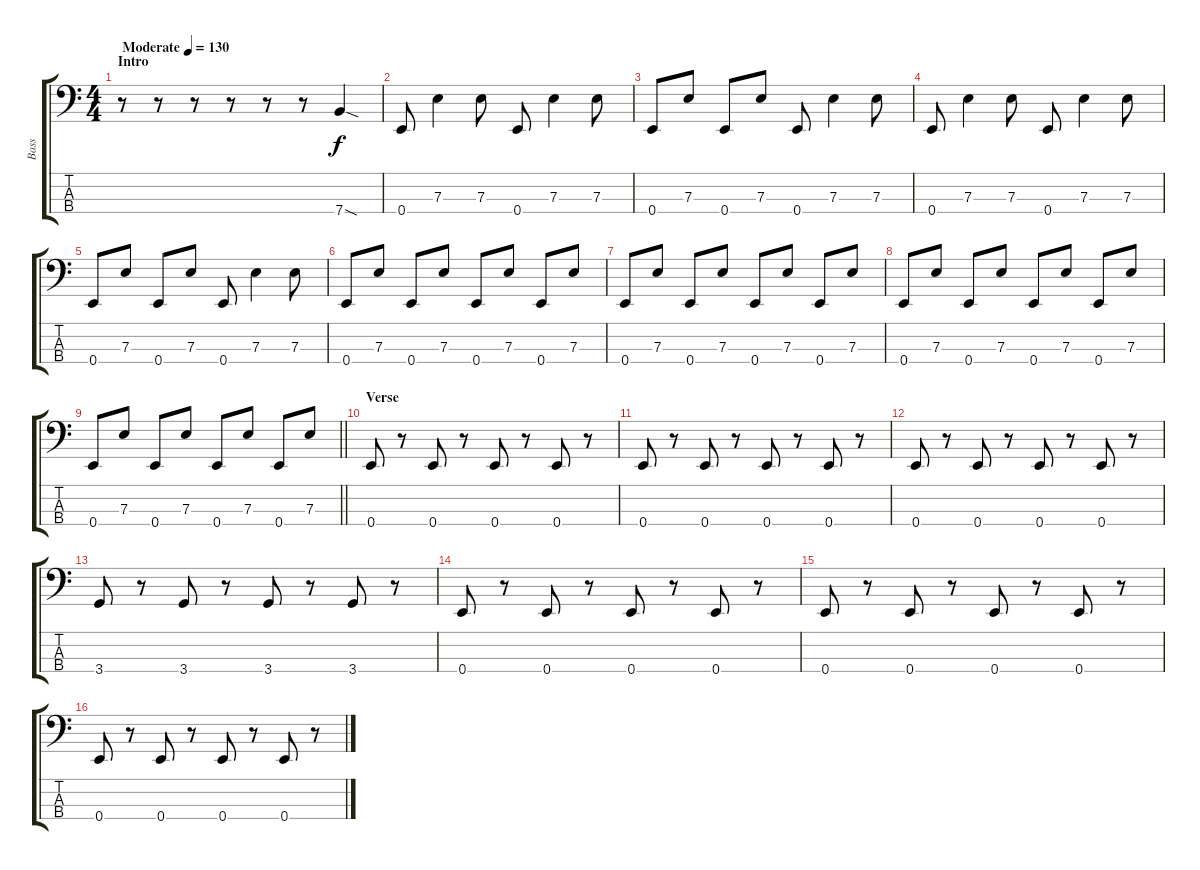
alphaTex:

\track ("Bass" "Bass") {instrument electricbassfinger}
\staff {score tabs}
\tuning (G2 D2 A1 E1) {hide}
\ts (4 4)
\section ("" "Intro")
\tempo (130 "Moderate")
\clef f4
\ks c
r.8{dy f instrument electricbassfinger} r.8 r.8 r.8 r.8 r.8 7.4{sod}.4 |
0.4.8 7.3.4 7.3.8 0.4.8 7.3.4 7.3.8 |
0.4.8 7.3.8 0.4.8 7.3.8 0.4.8 7.3.4 7.3.8 |
0.4.8 7.3.4 7.3.8 0.4.8 7.3.4 7.3.8 |
0.4.8 7.3.8 0.4.8 7.3.8 0.4.8 7.3.4 7.3.8 |
0.4.8 7.3.8 0.4.8 7.3.8 0.4.8 7.3.8 0.4.8 7.3.8 |
0.4.8 7.3.8 0.4.8 7.3.8 0.4.8 7.3.8 0.4.8 7.3.8 |
0.4.8 7.3.8 0.4.8 7.3.8 0.4.8 7.3.8 0.4.8 7.3.8 |
\barLineRight lightlight
0.4.8 7.3.8 0.4.8 7.3.8 0.4.8 7.3.8 0.4.8 7.3.8 |
\section ("" "Verse")
0.4.8 r.8 0.4.8 r.8 0.4.8 r.8 0.4.8 r.8 |
0.4.8 r.8 0.4.8 r.8 0.4.8 r.8 0.4.8 r.8 |
0.4.8 r.8 0.4.8 r.8 0.4.8 r.8 0.4.8 r.8 |
3.4.8 r.8 3.4.8 r.8 3.4.8 r.8 3.4.8 r.8 |
0.4.8 r.8 0.4.8 r.8 0.4.8 r.8 0.4.8 r.8 |
0.4.8 r.8 0.4.8 r.8 0.4.8 r.8 0.4.8 r.8 |
0.4.8 r.8 0.4.8 r.8 0.4.8 r.8 0.4.8 r.8
